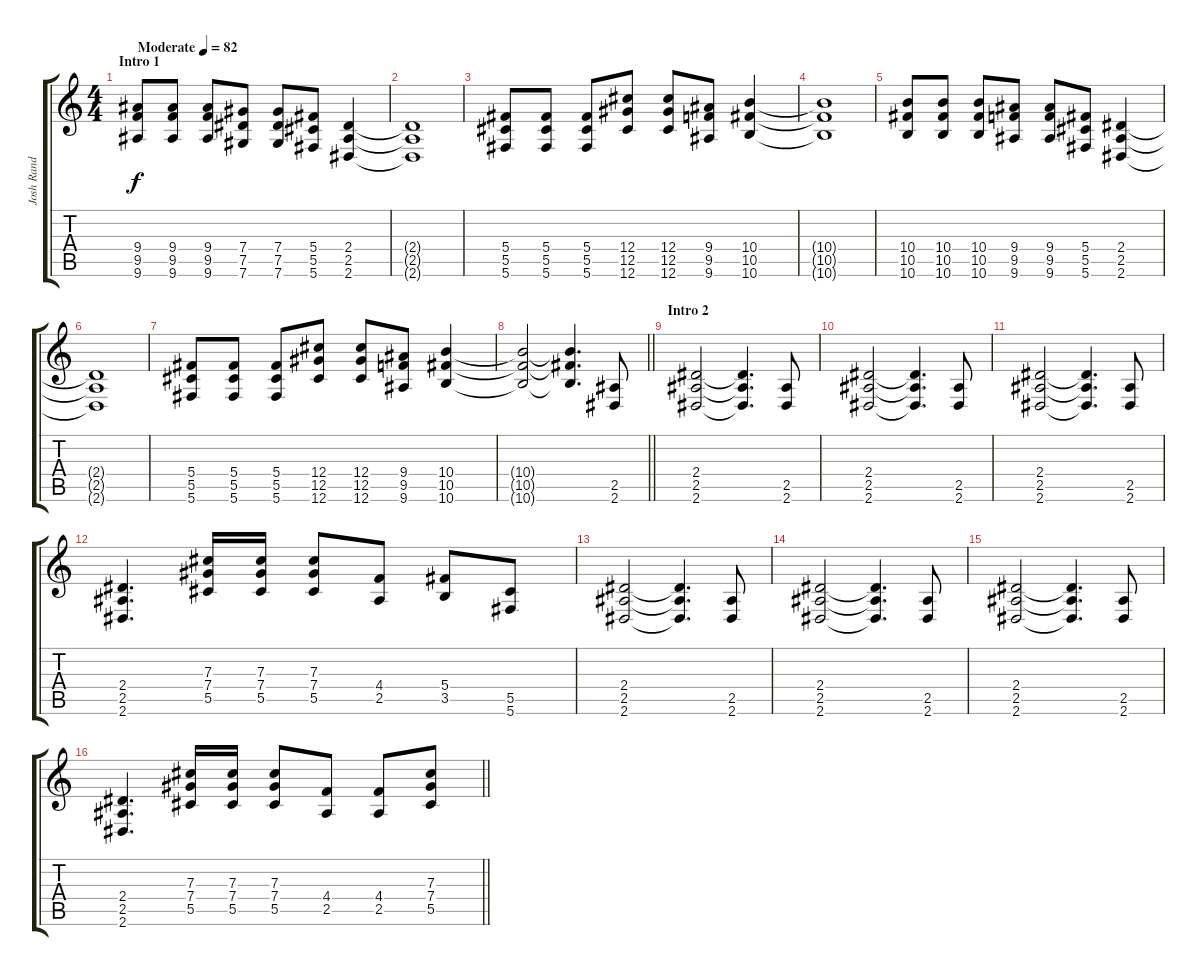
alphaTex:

\track ("Josh Rand" "Josh Rand") {instrument distortionguitar}
\staff {score tabs}
\tuning (Eb4 Bb3 Gb3 Db3 Ab2 Db2) {hide}
\ts (4 4)
\section ("" "Intro 1")
\tempo (82 "Moderate")
\clef g2
\ks c
(9.4 9.5 9.6).8{dy f instrument distortionguitar} (9.4 9.5 9.6).8 (9.4 9.5 9.6).8 (7.4 7.5 7.6).8 (7.4 7.5 7.6).8 (5.4 5.5 5.6).8 (2.4 2.5 2.6).4 |
(2.4{t} 2.5{t} 2.6{t}).1 |
(5.4 5.5 5.6).8 (5.4 5.5 5.6).8 (5.4 5.5 5.6).8 (12.4 12.5 12.6).8 (12.4 12.5 12.6).8 (9.4 9.5 9.6).8 (10.4 10.5 10.6).4 |
(10.4{t} 10.5{t} 10.6{t}).1 |
(10.4 10.5 10.6).8 (10.4 10.5 10.6).8 (10.4 10.5 10.6).8 (9.4 9.5 9.6).8 (9.4 9.5 9.6).8 (5.4 5.5 5.6).8 (2.4 2.5 2.6).4 |
(2.4{t} 2.5{t} 2.6{t}).1 |
(5.4 5.5 5.6).8 (5.4 5.5 5.6).8 (5.4 5.5 5.6).8 (12.4 12.5 12.6).8 (12.4 12.5 12.6).8 (9.4 9.5 9.6).8 (10.4 10.5 10.6).4 |
\barLineRight lightlight
(10.4{t} 10.5{t} 10.6{t}).2 (10.4{t} 10.5{t} 10.6{t}).4{d} (2.5 2.6).8 |
\section ("" "Intro 2")
(2.4 2.5 2.6).2 (2.4{t} 2.5{t} 2.6{t}).4{d} (2.5 2.6).8 |
(2.4 2.5 2.6).2 (2.4{t} 2.5{t} 2.6{t}).4{d} (2.5 2.6).8 |
(2.4 2.5 2.6).2 (2.4{t} 2.5{t} 2.6{t}).4{d} (2.5 2.6).8 |
(2.4 2.5 2.6).4{d} (7.3 7.4 5.5).16 (7.3 7.4 5.5).16 (7.3 7.4 5.5).8 (4.4 2.5).8 (5.4 3.5).8 (5.5 5.6).8 |
(2.4 2.5 2.6).2 (2.4{t} 2.5{t} 2.6{t}).4{d} (2.5 2.6).8 |
(2.4 2.5 2.6).2 (2.4{t} 2.5{t} 2.6{t}).4{d} (2.5 2.6).8 |
(2.4 2.5 2.6).2 (2.4{t} 2.5{t} 2.6{t}).4{d} (2.5 2.6).8 |
\barLineRight lightlight
(2.4 2.5 2.6).4{d} (7.3 7.4 5.5).16 (7.3 7.4 5.5).16 (7.3 7.4 5.5).8 (4.4 2.5).8 (4.4 2.5).8 (7.3 7.4 5.5).8
